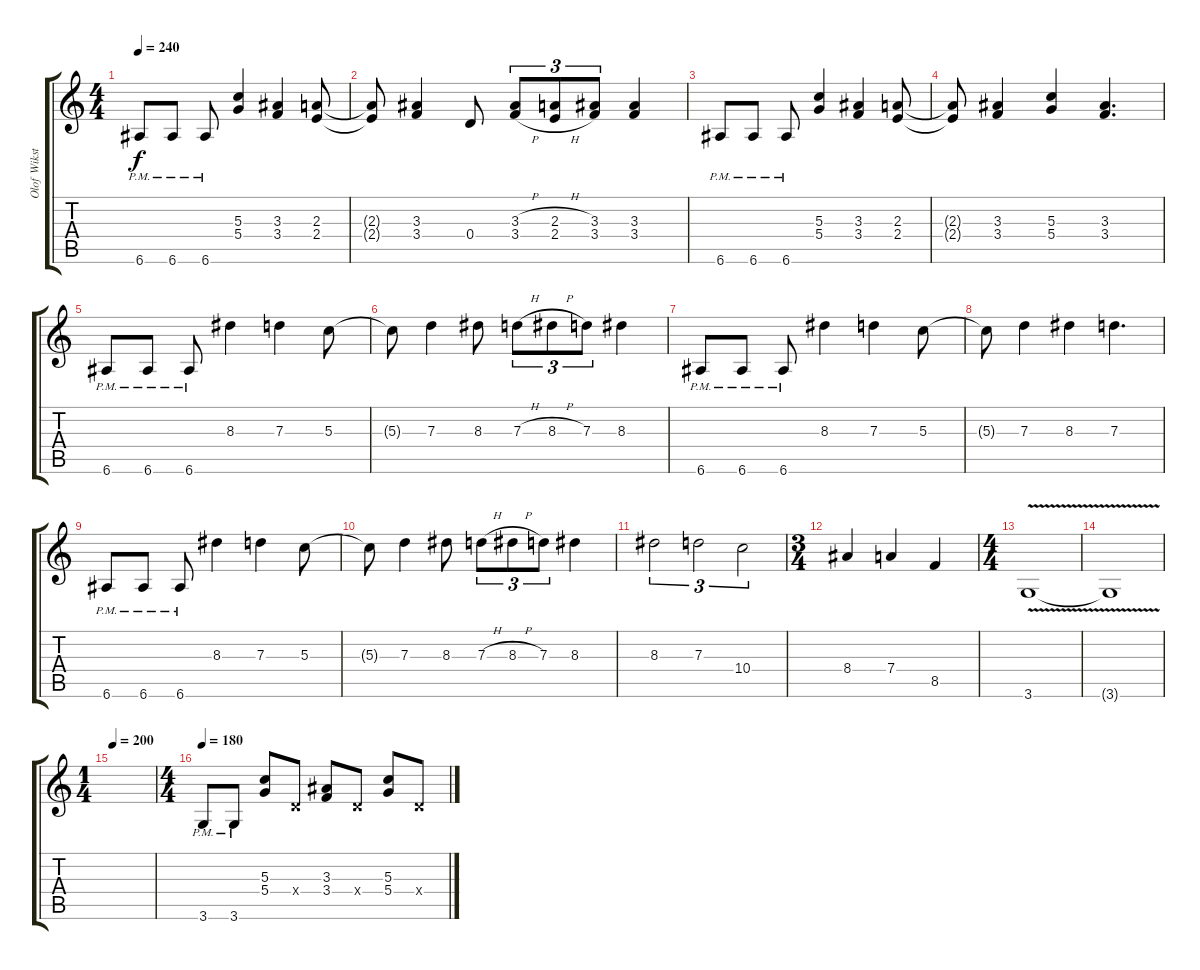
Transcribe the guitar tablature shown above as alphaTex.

\track ("Olof Wikstrand" "Olof Wikst") {instrument overdrivenguitar}
\staff {score tabs}
\tuning (E4 B3 G3 D3 A2 E2) {hide}
\ts (4 4)
\tempo 240
\clef g2
\ks c
6.6{pm}.8{dy f} 6.6{pm}.8 6.6{pm}.8 (5.3 5.4).4 (3.3 3.4).4 (2.3 2.4).8 |
(2.3{t} 2.4{t}).8 (3.3 3.4).4 0.4.8 (3.3{h} 3.4{h}).8{tu (3 2)} (2.3{h} 2.4{h}).8{tu (3 2)} (3.3 3.4).8{tu (3 2)} (3.3 3.4).4 |
6.6{pm}.8 6.6{pm}.8 6.6{pm}.8 (5.3 5.4).4 (3.3 3.4).4 (2.3 2.4).8 |
(2.3{t} 2.4{t}).8 (3.3 3.4).4 (5.3 5.4).4 (3.3 3.4).4{d} |
6.6{pm}.8 6.6{pm}.8 6.6{pm}.8 8.3.4 7.3.4 5.3.8 |
5.3{t}.8 7.3.4 8.3.8 7.3{h}.8{tu (3 2)} 8.3{h}.8{tu (3 2)} 7.3.8{tu (3 2)} 8.3.4 |
6.6{pm}.8 6.6{pm}.8 6.6{pm}.8 8.3.4 7.3.4 5.3.8 |
5.3{t}.8 7.3.4 8.3.4 7.3.4{d} |
6.6{pm}.8 6.6{pm}.8 6.6{pm}.8 8.3.4 7.3.4 5.3.8 |
5.3{t}.8 7.3.4 8.3.8 7.3{h}.8{tu (3 2)} 8.3{h}.8{tu (3 2)} 7.3.8{tu (3 2)} 8.3.4 |
8.3.2{tu (3 2)} 7.3.2{tu (3 2)} 10.4.2{tu (3 2)} |
\ts (3 4)
8.4.4 7.4.4 8.5.4 |
\ts (4 4)
3.6{v}.1 |
3.6{t}.1 |
\ts (1 4)
\tempo 200
|
\ts (4 4)
\tempo 180
3.6{pm}.8 3.6{pm}.8 (5.3 5.4).8 0.4{x}.8 (3.3 3.4).8 0.4{x}.8 (5.3 5.4).8 0.4{x}.8
